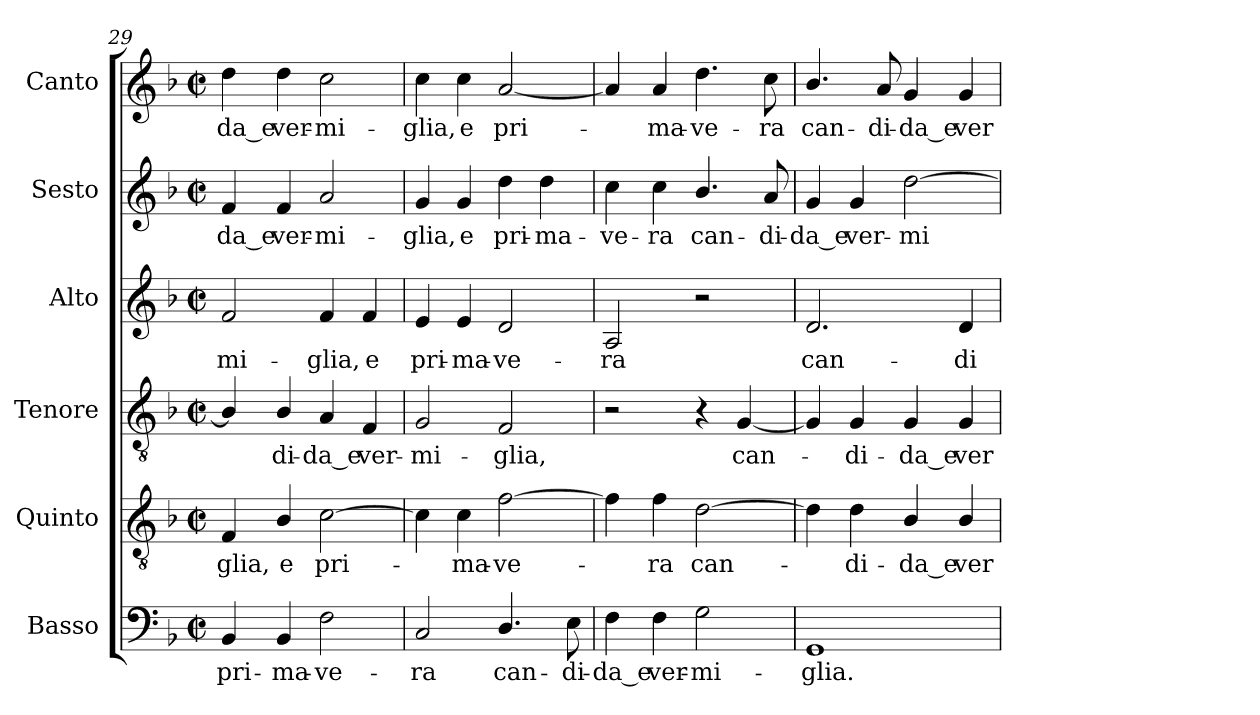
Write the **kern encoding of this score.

**kern	**text	**kern	**text	**kern	**text	**kern	**text	**kern	**text	**kern	**text
*part6	*part6	*part5	*part5	*part4	*part4	*part3	*part3	*part2	*part2	*part1	*part1
*staff6	*staff6	*staff5	*staff5	*staff4	*staff4	*staff3	*staff3	*staff2	*staff2	*staff1	*staff1
*I"Basso	*	*I"Quinto	*	*I"Tenore	*	*I"Alto	*	*I"Sesto	*	*I"Canto	*
*I'B.	*	*I'T.	*	*I'T.	*	*I'A.	*	*I'S.	*	*	*
*clefF4	*	*clefGv2	*	*clefGv2	*	*clefG2	*	*clefG2	*	*clefG2	*
*	*	*ITrd7c12	*	*ITrd7c12	*	*	*	*	*	*	*
*k[b-]	*	*k[b-]	*	*k[b-]	*	*k[b-]	*	*k[b-]	*	*k[b-]	*
*F:	*	*F:	*	*F:	*	*F:	*	*F:	*	*F:	*
*M2/2	*	*M2/2	*	*M2/2	*	*M2/2	*	*M2/2	*	*M2/2	*
*met(c|)	*	*met(c|)	*	*met(c|)	*	*met(c|)	*	*met(c|)	*	*met(c|)	*
=29	=29	=29	=29	=29	=29	=29	=29	=29	=29	=29	=29
!	!LO:LY:b:color=#000000	!	!	!	!	!	!	!	!	!	!
!	!	!	!LO:LY:b:color=#000000	!	!	!	!	!	!	!	!
!	!	!	!	!	!	!	!LO:LY:b:color=#000000	!	!	!	!
!	!	!	!	!	!	!	!	!	!LO:LY:b:color=#000000	!	!
!	!	!	!	!	!	!	!	!	!	!	!LO:LY:b:color=#000000
4BB-i/	pri-	4FFi/	-glia,	4BB-i/]	.	2fi/	-mi-	4fi/	-da_e	4ddi\	-da_e
!	!LO:LY:b:color=#000000	!	!	!	!	!	!	!	!	!	!
!	!	!	!LO:LY:b:color=#000000	!	!	!	!	!	!	!	!
!	!	!	!	!	!LO:LY:b:color=#000000	!	!	!	!	!	!
!	!	!	!	!	!	!	!	!	!LO:LY:b:color=#000000	!	!
!	!	!	!	!	!	!	!	!	!	!	!LO:LY:b:color=#000000
4BB-i/	-ma-	4BB-i/	e	4BB-i/	-di-	.	.	4fi/	ver-	4ddi\	ver-
!	!LO:LY:b:color=#000000	!	!	!	!	!	!	!	!	!	!
!	!	!	!LO:LY:b:color=#000000	!	!	!	!	!	!	!	!
!	!	!	!	!	!LO:LY:b:color=#000000	!	!	!	!	!	!
!	!	!	!	!	!	!	!LO:LY:b:color=#000000	!	!	!	!
!	!	!	!	!	!	!	!	!	!LO:LY:b:color=#000000	!	!
!	!	!	!	!	!	!	!	!	!	!	!LO:LY:b:color=#000000
2Fi\	-ve-	[2Ci\	pri-	4AAi/	-da_e	4fi/	-glia,	2ai/	-mi-	2cci\	-mi-
!	!	!	!	!	!LO:LY:b:color=#000000	!	!	!	!	!	!
!	!	!	!	!	!	!	!LO:LY:b:color=#000000	!	!	!	!
.	.	.	.	4FFi/	ver-	4fi/	e	.	.	.	.
!!LO:LB:g=z
=30	=30	=30	=30	=30	=30	=30	=30	=30	=30	=30	=30
!	!LO:LY:b:color=#000000	!	!	!	!	!	!	!	!	!	!
!	!	!	!	!	!LO:LY:b:color=#000000	!	!	!	!	!	!
!	!	!	!	!	!	!	!LO:LY:b:color=#000000	!	!	!	!
!	!	!	!	!	!	!	!	!	!LO:LY:b:color=#000000	!	!
!	!	!	!	!	!	!	!	!	!	!	!LO:LY:b:color=#000000
2Ci/	-ra	4Ci\]	.	2GGi/	-mi-	4ei/	pri-	4gi/	-glia,	4cci\	-glia,
!	!	!	!LO:LY:b:color=#000000	!	!	!	!	!	!	!	!
!	!	!	!	!	!	!	!LO:LY:b:color=#000000	!	!	!	!
!	!	!	!	!	!	!	!	!	!LO:LY:b:color=#000000	!	!
!	!	!	!	!	!	!	!	!	!	!	!LO:LY:b:color=#000000
.	.	4Ci\	-ma-	.	.	4ei/	-ma-	4gi/	e	4cci\	e
!	!LO:LY:b:color=#000000	!	!	!	!	!	!	!	!	!	!
!	!	!	!LO:LY:b:color=#000000	!	!	!	!	!	!	!	!
!	!	!	!	!	!LO:LY:b:color=#000000	!	!	!	!	!	!
!	!	!	!	!	!	!	!LO:LY:b:color=#000000	!	!	!	!
!	!	!	!	!	!	!	!	!	!LO:LY:b:color=#000000	!	!
!	!	!	!	!	!	!	!	!	!	!	!LO:LY:b:color=#000000
4.Di/	can-	[2Fi\	-ve-	2FFi/	-glia,	2di/	-ve-	4ddi\	pri-	[2ai/	pri-
!	!	!	!	!	!	!	!	!	!LO:LY:b:color=#000000	!	!
.	.	.	.	.	.	.	.	4ddi\	-ma-	.	.
!	!LO:LY:b:color=#000000	!	!	!	!	!	!	!	!	!	!
8Ei\	-di-	.	.	.	.	.	.	.	.	.	.
=31	=31	=31	=31	=31	=31	=31	=31	=31	=31	=31	=31
!	!LO:LY:b:color=#000000	!	!	!	!	!	!	!	!	!	!
!	!	!	!	!	!	!	!LO:LY:b:color=#000000	!	!	!	!
!	!	!	!	!	!	!	!	!	!LO:LY:b:color=#000000	!	!
4Fi\	-da_e	4Fi\]	.	2r	.	2Ai/	-ra	4cci\	-ve-	4ai/]	.
!	!LO:LY:b:color=#000000	!	!	!	!	!	!	!	!	!	!
!	!	!	!LO:LY:b:color=#000000	!	!	!	!	!	!	!	!
!	!	!	!	!	!	!	!	!	!LO:LY:b:color=#000000	!	!
!	!	!	!	!	!	!	!	!	!	!	!LO:LY:b:color=#000000
4Fi\	ver-	4Fi\	-ra	.	.	.	.	4cci\	-ra	4ai/	-ma-
!	!LO:LY:b:color=#000000	!	!	!	!	!	!	!	!	!	!
!	!	!	!LO:LY:b:color=#000000	!	!	!	!	!	!	!	!
!	!	!	!	!	!	!	!	!	!LO:LY:b:color=#000000	!	!
!	!	!	!	!	!	!	!	!	!	!	!LO:LY:b:color=#000000
2Gi\	-mi-	[2Di\	can-	4r	.	2r	.	4.b-i/	can-	4.ddi\	-ve-
!	!	!	!	!	!LO:LY:b:color=#000000	!	!	!	!	!	!
.	.	.	.	[4GGi/	can-	.	.	.	.	.	.
!	!	!	!	!	!	!	!	!	!LO:LY:b:color=#000000	!	!
!	!	!	!	!	!	!	!	!	!	!	!LO:LY:b:color=#000000
.	.	.	.	.	.	.	.	8ai/	-di-	8cci\	-ra
=32	=32	=32	=32	=32	=32	=32	=32	=32	=32	=32	=32
!	!LO:LY:b:color=#000000	!	!	!	!	!	!	!	!	!	!
!	!	!	!	!	!	!	!LO:LY:b:color=#000000	!	!	!	!
!	!	!	!	!	!	!	!	!	!LO:LY:b:color=#000000	!	!
!	!	!	!	!	!	!	!	!	!	!	!LO:LY:b:color=#000000
1GGi	-glia.	4Di\]	.	4GGi/]	.	2.di/	can-	4gi/	-da_e	4.b-i/	can-
!	!	!	!LO:LY:b:color=#000000	!	!	!	!	!	!	!	!
!	!	!	!	!	!LO:LY:b:color=#000000	!	!	!	!	!	!
!	!	!	!	!	!	!	!	!	!LO:LY:b:color=#000000	!	!
.	.	4Di\	-di-	4GGi/	-di-	.	.	4gi/	ver-	.	.
!	!	!	!	!	!	!	!	!	!	!	!LO:LY:b:color=#000000
.	.	.	.	.	.	.	.	.	.	8ai/	-di-
!	!	!	!LO:LY:b:color=#000000	!	!	!	!	!	!	!	!
!	!	!	!	!	!LO:LY:b:color=#000000	!	!	!	!	!	!
!	!	!	!	!	!	!	!	!	!LO:LY:b:color=#000000	!	!
!	!	!	!	!	!	!	!	!	!	!	!LO:LY:b:color=#000000
.	.	4BB-i/	-da_e	4GGi/	-da_e	.	.	[2ddi\	-mi-	4gi/	-da_e
!	!	!	!LO:LY:b:color=#000000	!	!	!	!	!	!	!	!
!	!	!	!	!	!LO:LY:b:color=#000000	!	!	!	!	!	!
!	!	!	!	!	!	!	!LO:LY:b:color=#000000	!	!	!	!
!	!	!	!	!	!	!	!	!	!	!	!LO:LY:b:color=#000000
.	.	4BB-i/	ver-	4GGi/	ver-	4di/	-di-	.	.	4gi/	ver-
=	=	=	=	=	=	=	=	=	=	=	=
*-	*-	*-	*-	*-	*-	*-	*-	*-	*-	*-	*-
